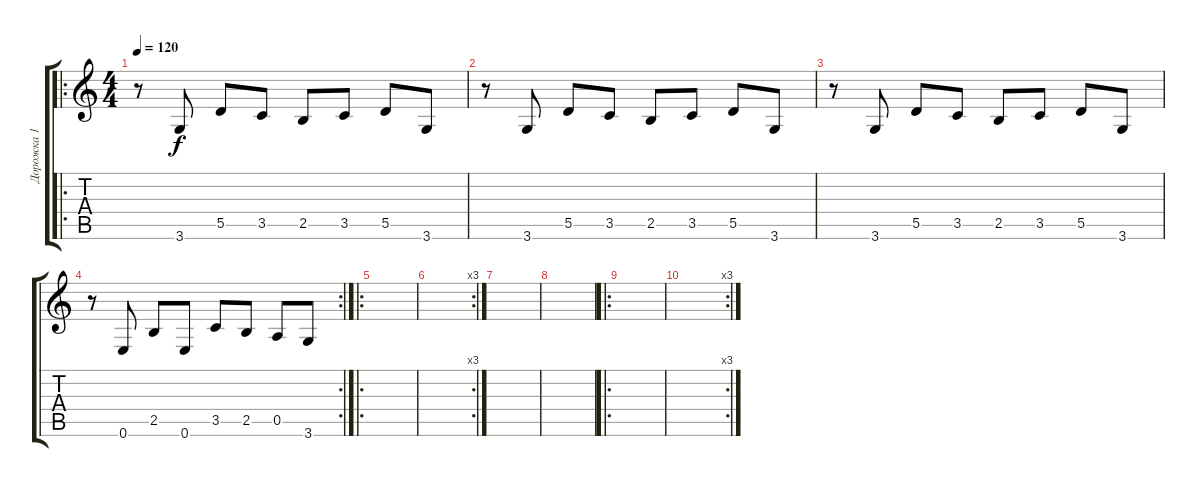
\track ("Дорожка 1" "Дорожка 1") {instrument distortionguitar}
\staff {score tabs}
\tuning (E4 B3 G3 D3 A2 E2) {hide}
\ro
\ts (4 4)
\tempo 120
\clef g2
\ks c
r.8{dy f instrument distortionguitar} 3.6.8 5.5.8 3.5.8 2.5.8 3.5.8 5.5.8 3.6.8 |
r.8 3.6.8 5.5.8 3.5.8 2.5.8 3.5.8 5.5.8 3.6.8 |
r.8 3.6.8 5.5.8 3.5.8 2.5.8 3.5.8 5.5.8 3.6.8 |
\rc 2
r.8 0.6.8 2.5.8 0.6.8 3.5.8 2.5.8 0.5.8 3.6.8 |
\ro
|
\rc 3
|
|
|
\ro
|
\rc 3
